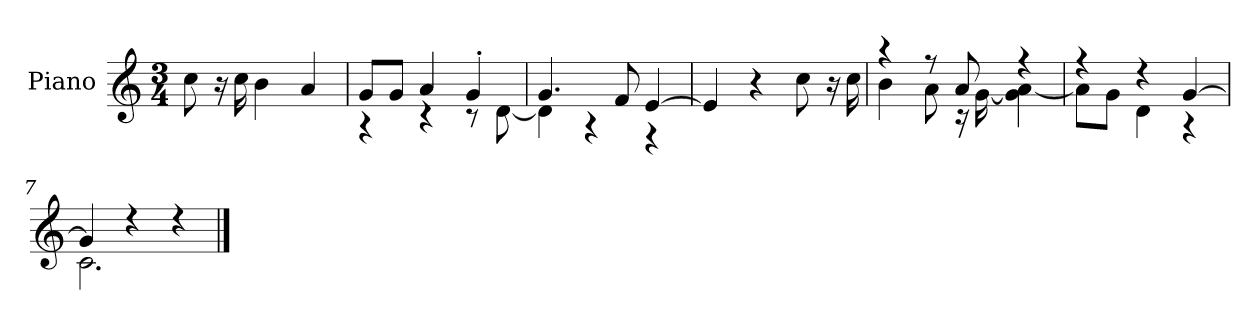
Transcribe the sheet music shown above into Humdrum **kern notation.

**kern
*part1
*staff1
*I"Piano
*I'P-no
*clefG2
*k[]
*M3/4
*MM179
=1
8cc\
16r
16cc\
4b\
4a/
=2
*^
8g/L	4r
8g/J	.
4a/	4r
4g'/	8r
.	[8d\
=3	=3
4.g/	4d\]
.	4r
8f/	.
[4e/	4r
*v	*v
=4
4e/]
4r
8cc\
16r
16cc\
=5
*^
4r	4b\
8r	8a\
8a/	16r
.	[16g\
4r	4g\] [4a\
=6	=6
4r	8a\L]
.	8g\J
4r	4d\
[4g/	4r
=7	=7
4g/]	2.c\
4r	.
4r	.
*v	*v
==
*-
